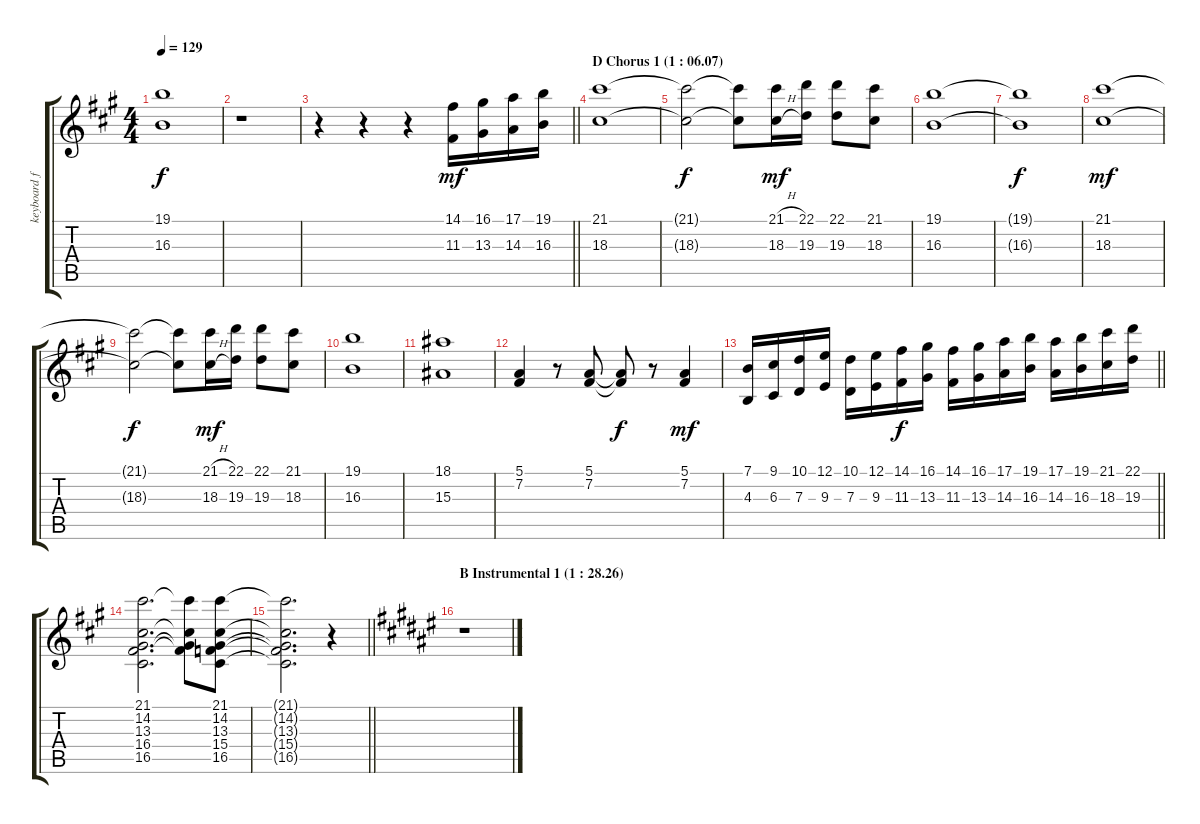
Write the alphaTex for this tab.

\track ("keyboard fills" "keyboard f") {instrument stringensemble1}
\staff {score tabs}
\tuning (E4 B3 G3 D3 A2 E2) {hide}
\ts (4 4)
\tempo 129
\clef g2
\ks a
(19.1{t} 16.3{t}).1{dy f} |
r.1 |
\barLineRight lightlight
r.4 r.4 r.4 (14.1 11.3).16{dy mf} (16.1 13.3).16 (17.1 14.3).16 (19.1 16.3).16 |
\section ("" "D Chorus 1 (1 : 06.07)")
(21.1 18.3).1 |
(21.1{t} 18.3{t}).2{dy f} (21.1{t} 18.3{t}).8 (21.1{h} 18.3{h}).16{dy mf} (22.1 19.3).16 (22.1 19.3).8 (21.1 18.3).8 |
(19.1 16.3).1 |
(19.1{t} 16.3{t}).1{dy f} |
(21.1 18.3).1{dy mf} |
(21.1{t} 18.3{t}).2{dy f} (21.1{t} 18.3{t}).8 (21.1{h} 18.3{h}).16{dy mf} (22.1 19.3).16 (22.1 19.3).8 (21.1 18.3).8 |
(19.1 16.3).1 |
(18.1 15.3).1 |
(5.1 7.2).4 r.8 (5.1 7.2).8 (5.1{t} 7.2{t}).8{dy f} r.8 (5.1 7.2).4{dy mf} |
\barLineRight lightlight
(7.1 4.3).16 (9.1 6.3).16 (10.1 7.3).16 (12.1 9.3).16 (10.1 7.3).16 (12.1 9.3).16 (14.1 11.3).16{dy f} (16.1 13.3).16 (14.1 11.3).16 (16.1 13.3).16 (17.1 14.3).16 (19.1 16.3).16 (17.1 14.3).16 (19.1 16.3).16 (21.1 18.3).16 (22.1 19.3).16 |
(21.1 14.2 13.3 16.4 16.5).2{d} (21.1{t} 14.2{t} 13.3{t} 16.4{t}).8 (21.1 14.2 13.3 15.4 16.5).8 |
\barLineRight lightlight
(21.1{t} 14.2{t} 13.3{t} 15.4{t} 16.5{t}).2{d} r.4 |
\section ("" "B Instrumental 1 (1 : 28.26)")
\ks f#
r.1
